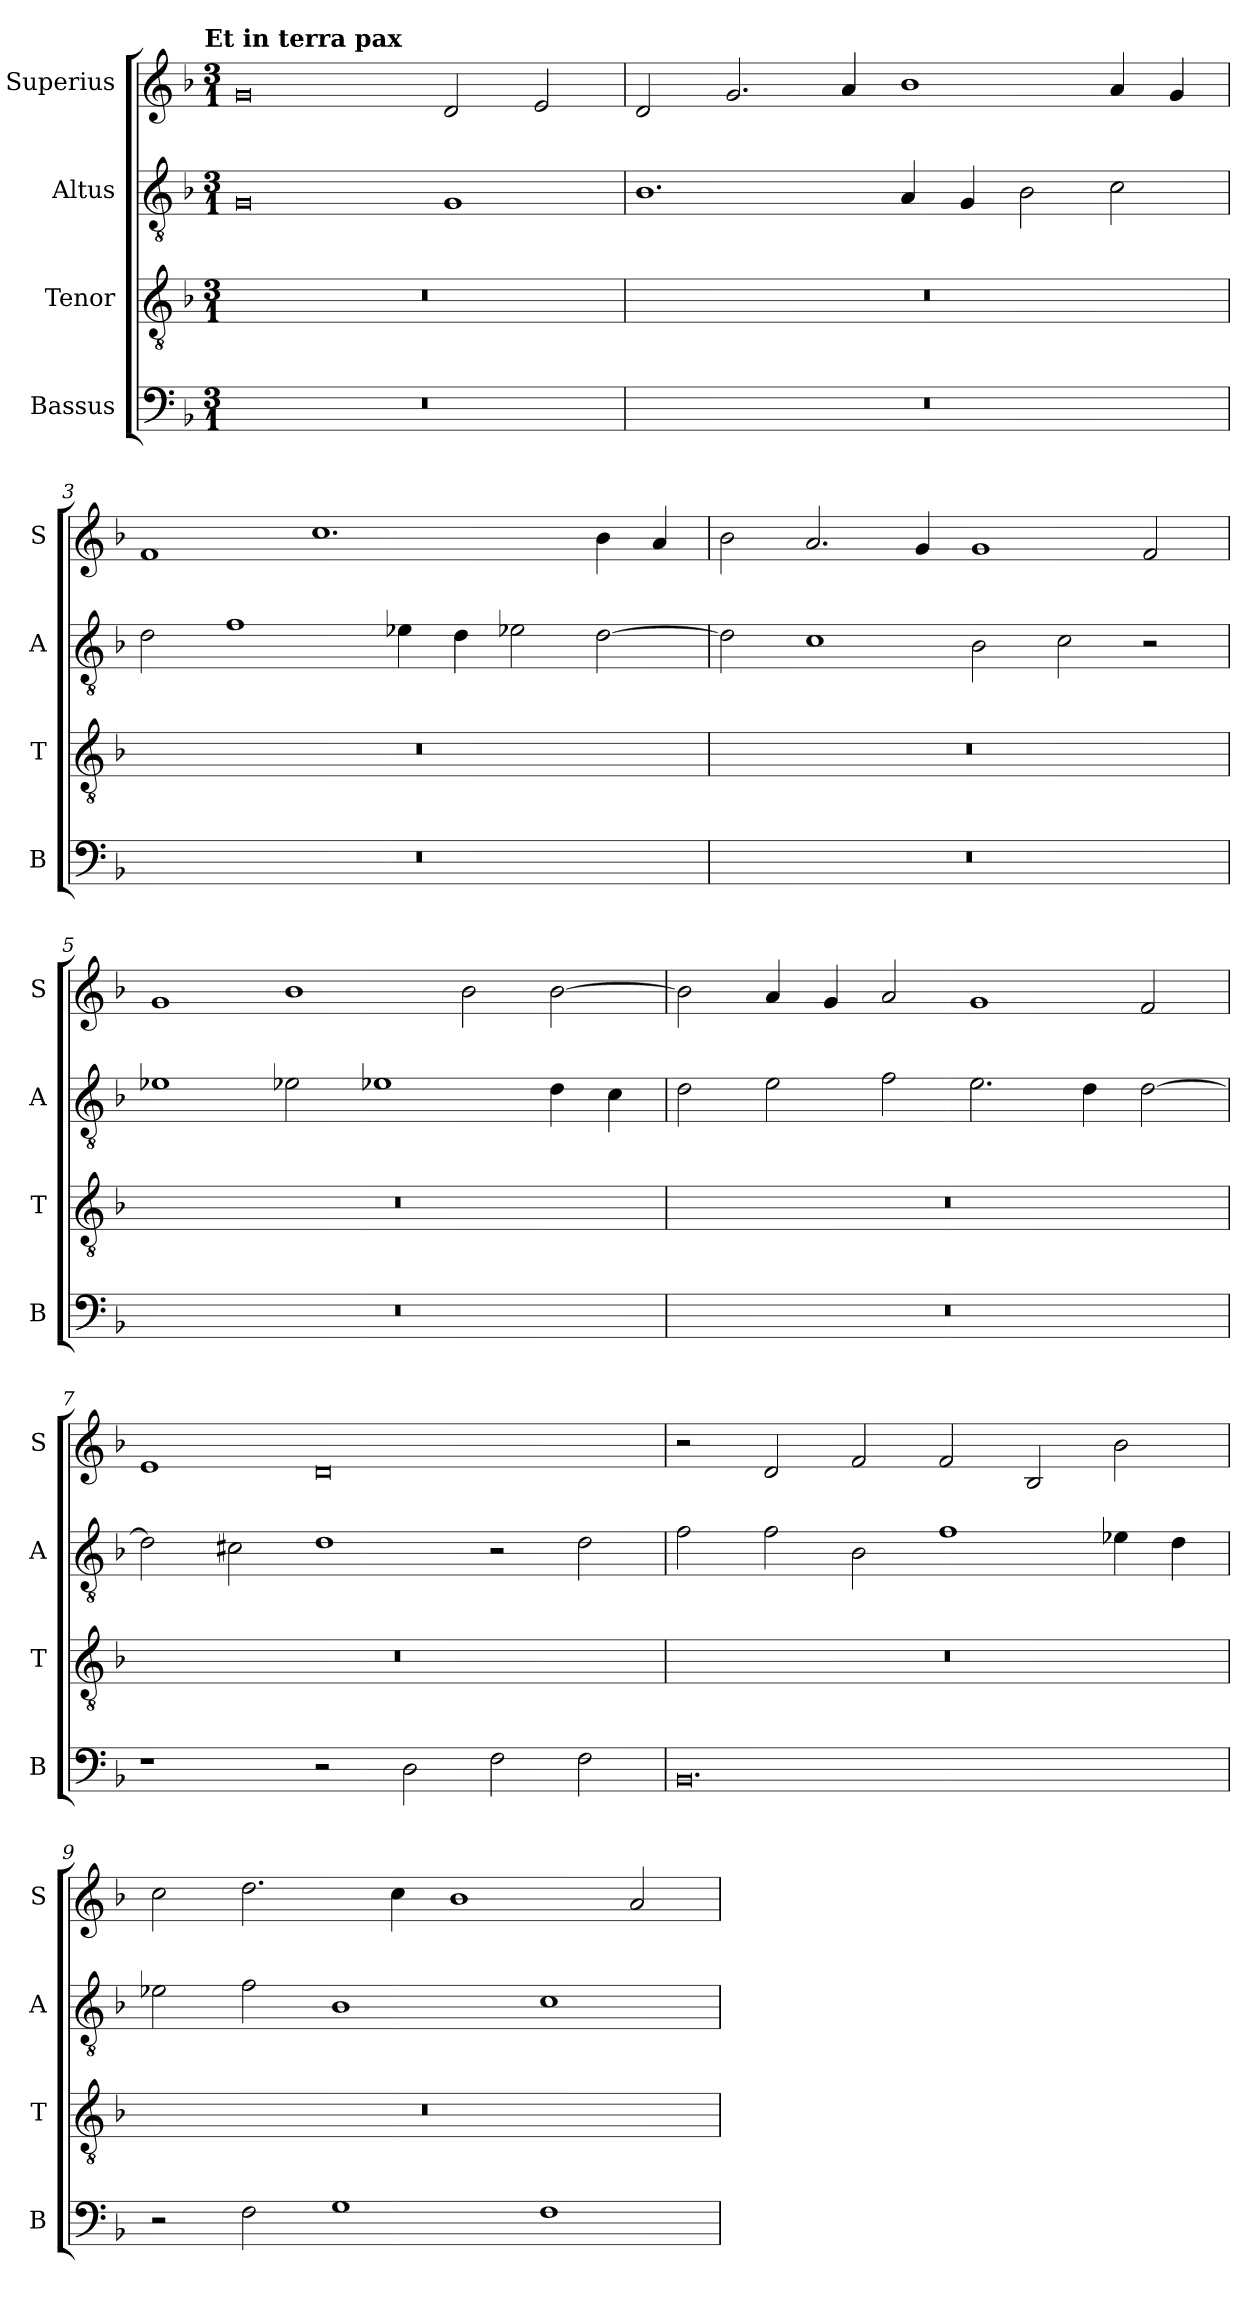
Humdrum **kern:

**kern	**kern	**kern	**kern
*part4	*part3	*part2	*part1
*staff4	*staff3	*staff2	*staff1
*I"Bassus	*I"Tenor	*I"Altus	*I"Superius
*I'B	*I'T	*I'A	*I'S
*clefF4	*clefGv2	*clefGv2	*clefG2
*k[b-]	*k[b-]	*k[b-]	*k[b-]
!!LO:TX:omd:t=Et in terra pax
*M3/1	*M3/1	*M3/1	*M3/1
=1	=1	=1	=1
0.r	0.r	0G	0g
.	.	1G	2d/
.	.	.	2e/
=2	=2	=2	=2
0.r	0.r	1.B-	2d/
.	.	.	2.g/
.	.	.	4a/
.	.	4A/	1b-
.	.	4G/	.
.	.	2B-\	.
.	.	2c\	4a/
.	.	.	4g/
=3	=3	=3	=3
0.r	0.r	2d\	1f
.	.	1f	.
.	.	.	1.cc
.	.	4e-X\	.
.	.	4d\	.
.	.	2e-X\	.
.	.	[2d\	4b-\
.	.	.	4a/
=4	=4	=4	=4
0.r	0.r	2d\]	2b-\
.	.	1c	2.a/
.	.	.	4g/
.	.	2B-\	1g
.	.	2c\	.
.	.	2r	2f/
=5	=5	=5	=5
0.r	0.r	1e-X	1g
.	.	2e-X\	1b-
.	.	1e-X	.
.	.	.	2b-\
.	.	4d\	[2b-\
.	.	4c\	.
=6	=6	=6	=6
0.r	0.r	2d\	2b-\]
.	.	2e\	4a/
.	.	.	4g/
.	.	2f\	2a/
.	.	2.e\	1g
.	.	4d\	.
.	.	[2d\	2f/
=7	=7	=7	=7
1r	0.r	2d\]	1e
.	.	2c#X\	.
2r	.	1d	0d
2D\	.	.	.
2F\	.	2r	.
2F\	.	2d\	.
=8	=8	=8	=8
0.BB-	0.r	2f\	2r
.	.	2f\	2d/
.	.	2B-\	2f/
.	.	1f	2f/
.	.	.	2B-/
.	.	4e-X\	2b-\
.	.	4d\	.
=9	=9	=9	=9
2r	0.r	2e-X\	2cc\
2F\	.	2f\	2.dd\
1G	.	1B-	.
.	.	.	4cc\
.	.	.	1b-
1F	.	1c	.
.	.	.	2a/
=	=	=	=
*-	*-	*-	*-
